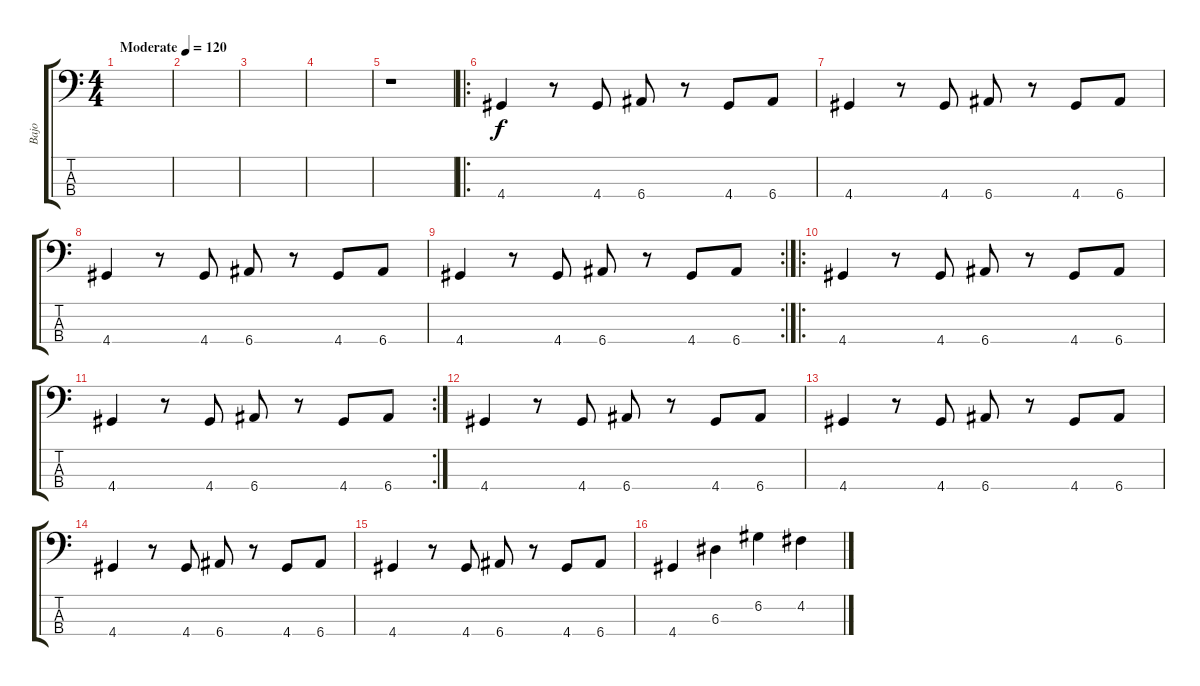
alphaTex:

\track ("Bajo" "Bajo") {instrument electricbasspick}
\staff {score tabs}
\tuning (G2 D2 A1 E1) {hide}
\ts (4 4)
\tempo (120 "Moderate")
\clef f4
\ks c
|
|
|
|
r.1 |
\ro
4.4.4 r.8 4.4.8 6.4.8 r.8 4.4.8 6.4.8 |
4.4.4 r.8 4.4.8 6.4.8 r.8 4.4.8 6.4.8 |
4.4.4 r.8 4.4.8 6.4.8 r.8 4.4.8 6.4.8 |
\rc 2
4.4.4 r.8 4.4.8 6.4.8 r.8 4.4.8 6.4.8 |
\ro
4.4.4 r.8 4.4.8 6.4.8 r.8 4.4.8 6.4.8 |
\rc 2
4.4.4 r.8 4.4.8 6.4.8 r.8 4.4.8 6.4.8 |
4.4.4 r.8 4.4.8 6.4.8 r.8 4.4.8 6.4.8 |
4.4.4 r.8 4.4.8 6.4.8 r.8 4.4.8 6.4.8 |
4.4.4 r.8 4.4.8 6.4.8 r.8 4.4.8 6.4.8 |
4.4.4 r.8 4.4.8 6.4.8 r.8 4.4.8 6.4.8 |
4.4.4 6.3.4 6.2.4 4.2.4
